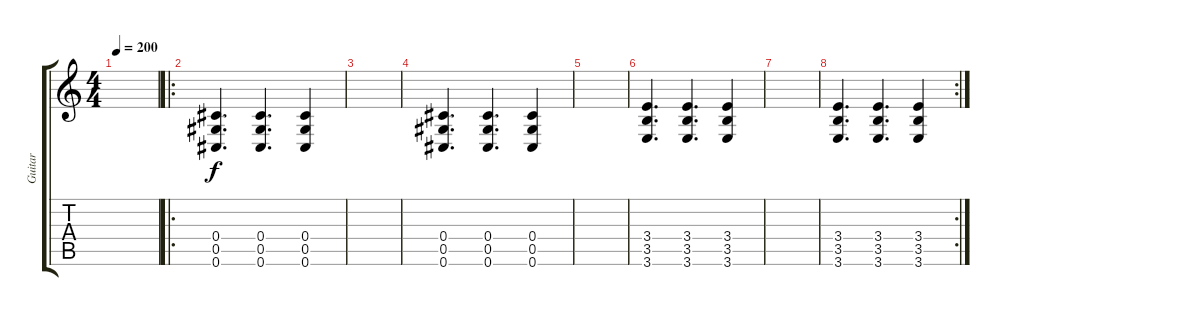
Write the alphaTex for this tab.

\track ("Guitar" "Guitar") {instrument distortionguitar}
\staff {score tabs}
\tuning (Eb4 Bb3 Gb3 Db3 Ab2 Db2) {hide}
\ts (4 4)
\tempo 200
\clef g2
\ks c
|
\ro
(0.4 0.5 0.6).4{d} (0.4 0.5 0.6).4{d} (0.4 0.5 0.6).4 |
|
(0.4 0.5 0.6).4{d} (0.4 0.5 0.6).4{d} (0.4 0.5 0.6).4 |
|
(3.4 3.5 3.6).4{d} (3.4 3.5 3.6).4{d} (3.4 3.5 3.6).4 |
|
\rc 2
(3.4 3.5 3.6).4{d} (3.4 3.5 3.6).4{d} (3.4 3.5 3.6).4
